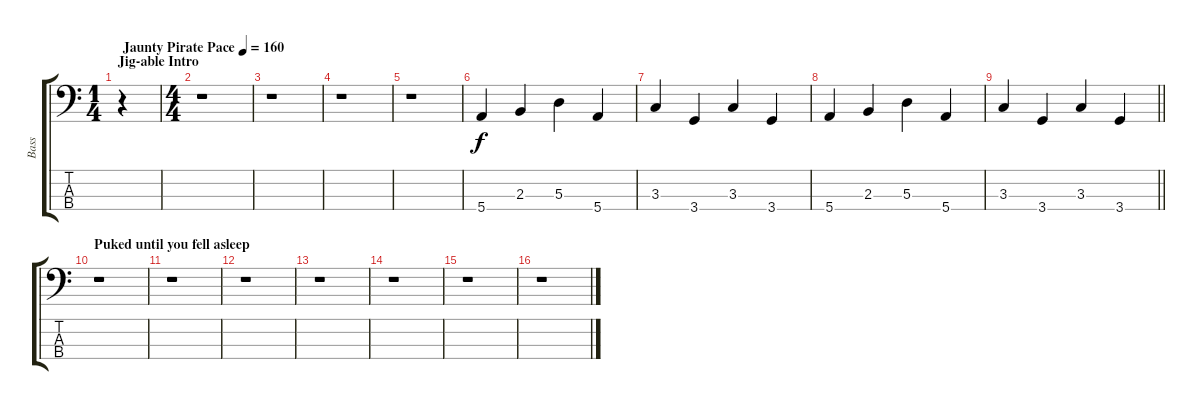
\track ("Bass" "Bass") {instrument electricbassfinger}
\staff {score tabs}
\tuning (G2 D2 A1 E1) {hide}
\ts (1 4)
\section ("" "Jig-able Intro")
\tempo (160 "Jaunty Pirate Pace")
\clef f4
\ks c
r.4{dy f instrument electricbassfinger} |
\ts (4 4)
r.1 |
r.1 |
r.1 |
r.1 |
5.4.4 2.3.4 5.3.4 5.4.4 |
3.3.4 3.4.4 3.3.4 3.4.4 |
5.4.4 2.3.4 5.3.4 5.4.4 |
\barLineRight lightlight
3.3.4 3.4.4 3.3.4 3.4.4 |
\section ("" "Puked until you fell asleep")
r.1 |
r.1 |
r.1 |
r.1 |
r.1 |
r.1 |
r.1
